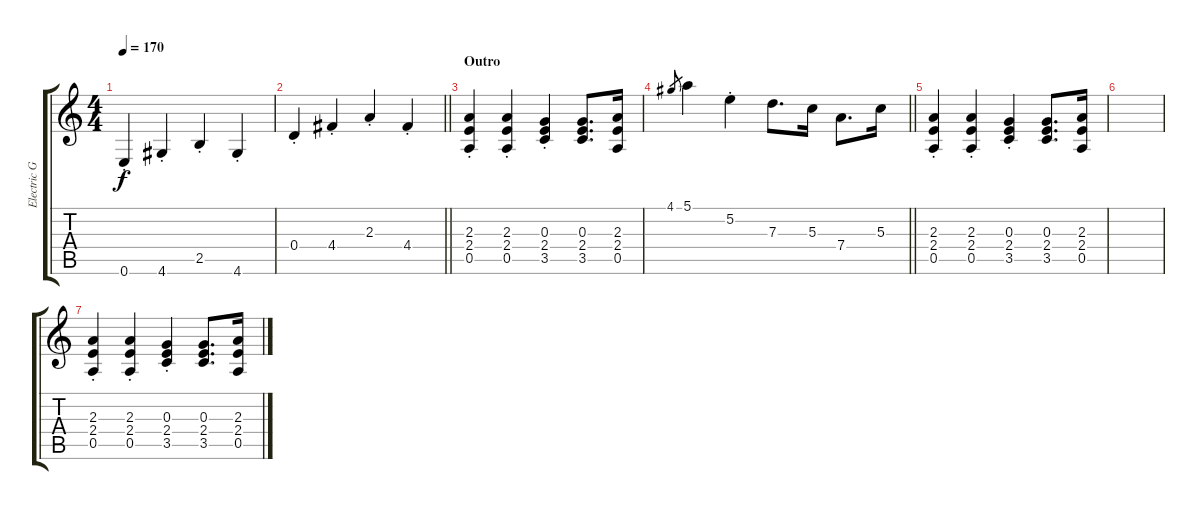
\track ("Electric Guitar" "Electric G") {instrument distortionguitar}
\staff {score tabs}
\tuning (E4 B3 G3 D3 A2 E2) {hide}
\ts (4 4)
\tempo 170
\clef g2
\ks aminor
0.6{st}.4{dy f} 4.6{st}.4 2.5{st}.4 4.6{st}.4 |
\barLineRight lightlight
0.4{st}.4 4.4{st}.4 2.3{st}.4 4.4{st}.4 |
\section ("" "Outro")
(2.3{st} 2.4{st} 0.5{st}).4 (2.3{st} 2.4{st} 0.5{st}).4 (0.3{st} 2.4{st} 3.5{st}).4 (0.3 2.4 3.5).8{d} (2.3 2.4 0.5).16 |
\barLineRight lightlight
4.1.8{gr} 5.1.4 5.2{st}.4 7.3.8{d} 5.3.16 7.4.8{d} 5.3.16 |
(2.3{st} 2.4{st} 0.5{st}).4 (2.3{st} 2.4{st} 0.5{st}).4 (0.3{st} 2.4{st} 3.5{st}).4 (0.3 2.4 3.5).8{d} (2.3 2.4 0.5).16 |
|
(2.3{st} 2.4{st} 0.5{st}).4 (2.3{st} 2.4{st} 0.5{st}).4 (0.3{st} 2.4{st} 3.5{st}).4 (0.3 2.4 3.5).8{d} (2.3 2.4 0.5).16
